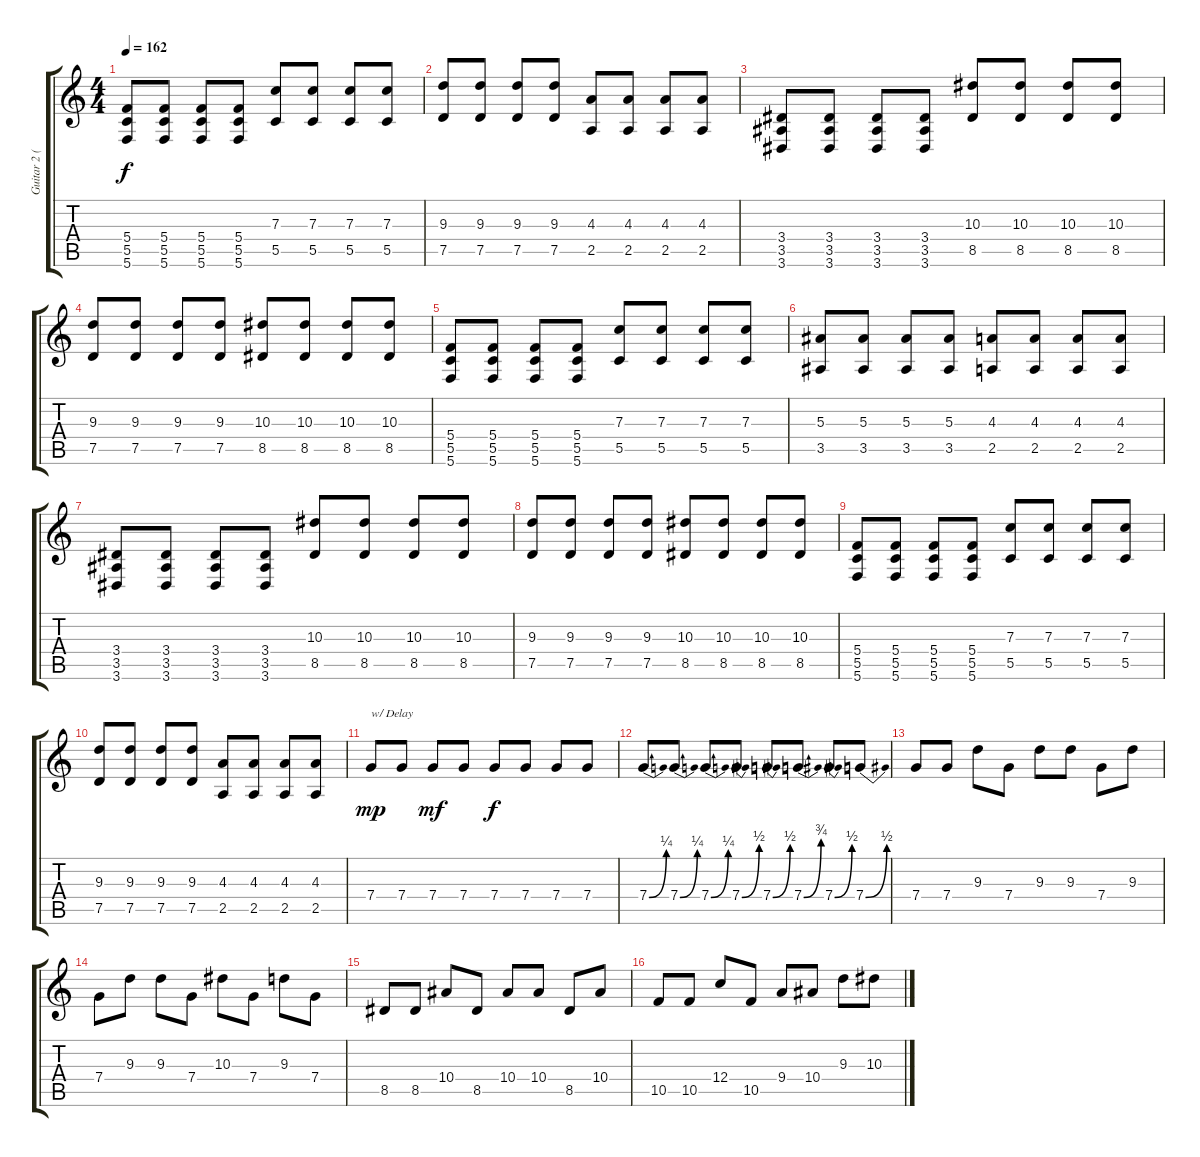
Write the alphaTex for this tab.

\track ("Guitar 2 (Distorted- Padget)" "Guitar 2 (") {instrument distortionguitar}
\staff {score tabs}
\tuning (D4 A3 F3 C3 G2 C2) {hide}
\ts (4 4)
\tempo 162
\clef g2
\ks c
(5.4 5.5 5.6).8{dy f} (5.4 5.5 5.6).8 (5.4 5.5 5.6).8 (5.4 5.5 5.6).8 (7.3 5.5).8 (7.3 5.5).8 (7.3 5.5).8 (7.3 5.5).8 |
(9.3 7.5).8 (9.3 7.5).8 (9.3 7.5).8 (9.3 7.5).8 (4.3 2.5).8 (4.3 2.5).8 (4.3 2.5).8 (4.3 2.5).8 |
(3.4 3.5 3.6).8 (3.4 3.5 3.6).8 (3.4 3.5 3.6).8 (3.4 3.5 3.6).8 (10.3 8.5).8 (10.3 8.5).8 (10.3 8.5).8 (10.3 8.5).8 |
(9.3 7.5).8 (9.3 7.5).8 (9.3 7.5).8 (9.3 7.5).8 (10.3 8.5).8 (10.3 8.5).8 (10.3 8.5).8 (10.3 8.5).8 |
(5.4 5.5 5.6).8 (5.4 5.5 5.6).8 (5.4 5.5 5.6).8 (5.4 5.5 5.6).8 (7.3 5.5).8 (7.3 5.5).8 (7.3 5.5).8 (7.3 5.5).8 |
(5.3 3.5).8 (5.3 3.5).8 (5.3 3.5).8 (5.3 3.5).8 (4.3 2.5).8 (4.3 2.5).8 (4.3 2.5).8 (4.3 2.5).8 |
(3.4 3.5 3.6).8 (3.4 3.5 3.6).8 (3.4 3.5 3.6).8 (3.4 3.5 3.6).8 (10.3 8.5).8 (10.3 8.5).8 (10.3 8.5).8 (10.3 8.5).8 |
(9.3 7.5).8 (9.3 7.5).8 (9.3 7.5).8 (9.3 7.5).8 (10.3 8.5).8 (10.3 8.5).8 (10.3 8.5).8 (10.3 8.5).8 |
(5.4 5.5 5.6).8 (5.4 5.5 5.6).8 (5.4 5.5 5.6).8 (5.4 5.5 5.6).8 (7.3 5.5).8 (7.3 5.5).8 (7.3 5.5).8 (7.3 5.5).8 |
(9.3 7.5).8 (9.3 7.5).8 (9.3 7.5).8 (9.3 7.5).8 (4.3 2.5).8 (4.3 2.5).8 (4.3 2.5).8 (4.3 2.5).8 |
7.4.8{txt "w/ Delay" dy mp instrument electricguitarclean} 7.4.8 7.4.8{dy mf} 7.4.8 7.4.8{dy f} 7.4.8 7.4.8 7.4.8 |
7.4{be (bend 0 0 60 1)}.8 7.4{be (bend 0 0 60 1)}.8 7.4{be (bend 0 0 60 1)}.8 7.4{be (bend 0 0 60 2)}.8 7.4{be (bend 0 0 60 2)}.8 7.4{be (bend 0 0 60 3)}.8 7.4{be (bend 0 0 60 2)}.8 7.4{be (bend 0 0 60 2)}.8 |
7.4.8 7.4.8 9.3.8 7.4.8 9.3.8 9.3.8 7.4.8 9.3.8 |
7.4.8 9.3.8 9.3.8 7.4.8 10.3.8 7.4.8 9.3.8 7.4.8 |
8.5.8 8.5.8 10.4.8 8.5.8 10.4.8 10.4.8 8.5.8 10.4.8 |
10.5.8 10.5.8 12.4.8 10.5.8 9.4.8 10.4.8 9.3.8 10.3.8
